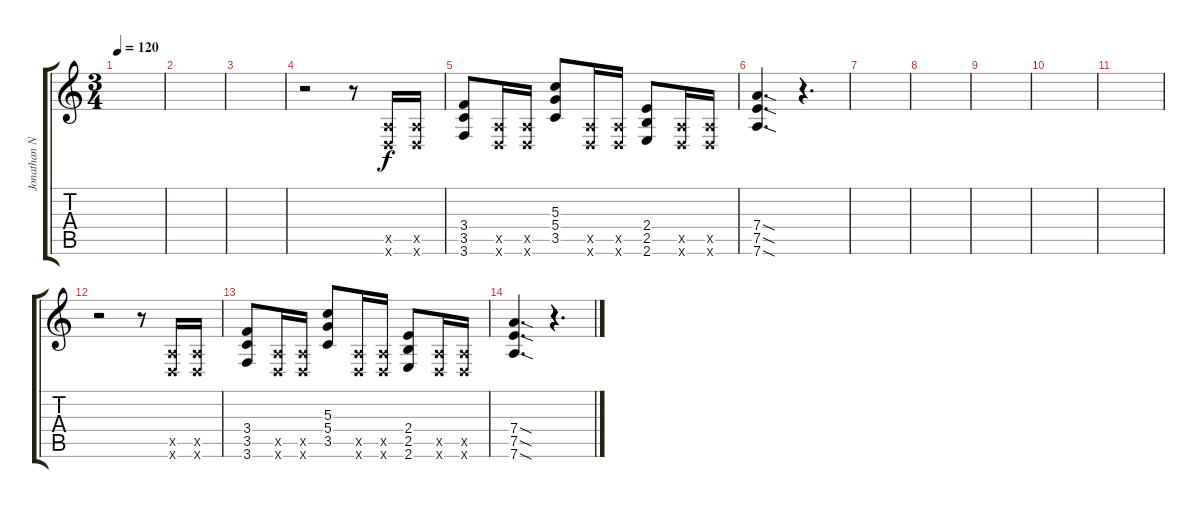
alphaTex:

\track ("Jonathan Nido" "Jonathan N") {instrument distortionguitar}
\staff {score tabs}
\tuning (E4 B3 G3 D3 A2 D2) {hide}
\ts (3 4)
\tempo 120
\clef g2
\ks c
|
|
|
r.2 r.8 (0.5{x} 0.6{x}).16 (0.5{x} 0.6{x}).16 |
(3.4 3.5 3.6).8 (0.5{x} 0.6{x}).16 (0.5{x} 0.6{x}).16 (5.3 5.4 3.5).8 (0.5{x} 0.6{x}).16 (0.5{x} 0.6{x}).16 (2.4 2.5 2.6).8 (0.5{x} 0.6{x}).16 (0.5{x} 0.6{x}).16 |
(7.4{sod} 7.5{sod} 7.6{sod}).4{d} r.4{d} |
|
|
|
|
|
r.2 r.8 (0.5{x} 0.6{x}).16 (0.5{x} 0.6{x}).16 |
(3.4 3.5 3.6).8 (0.5{x} 0.6{x}).16 (0.5{x} 0.6{x}).16 (5.3 5.4 3.5).8 (0.5{x} 0.6{x}).16 (0.5{x} 0.6{x}).16 (2.4 2.5 2.6).8 (0.5{x} 0.6{x}).16 (0.5{x} 0.6{x}).16 |
(7.4{sod} 7.5{sod} 7.6{sod}).4{d} r.4{d}
